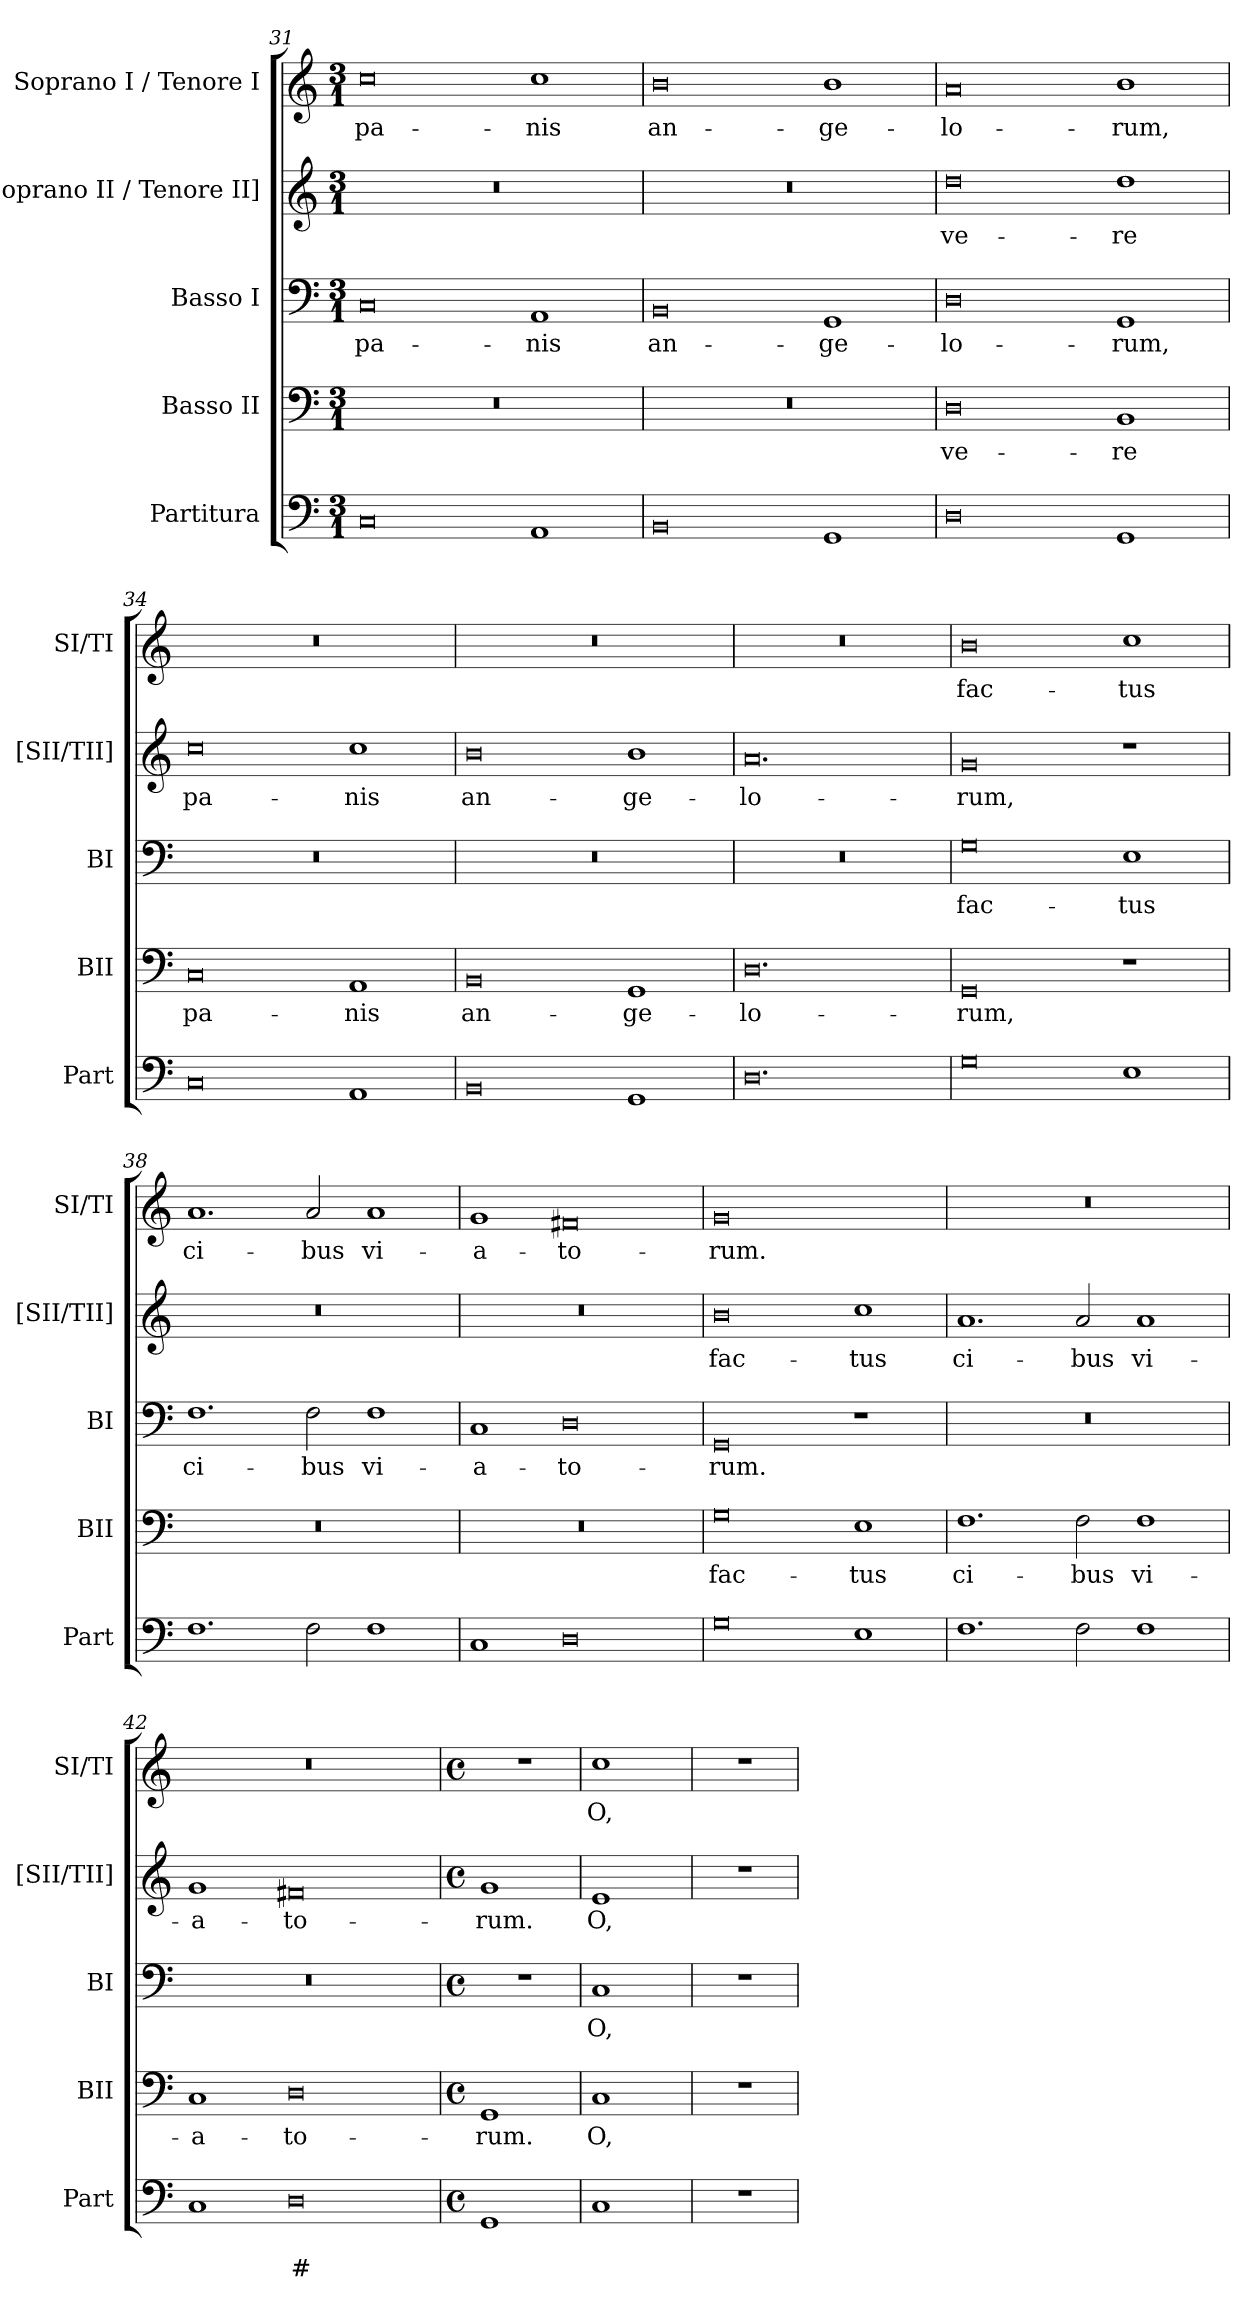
**kern	**text	**text	**kern	**text	**kern	**text	**kern	**text	**kern	**text
*part5	*part5	*part5	*part4	*part4	*part3	*part3	*part2	*part2	*part1	*part1
*staff5	*staff5	*staff5	*staff4	*staff4	*staff3	*staff3	*staff2	*staff2	*staff1	*staff1
*I"Partitura	*	*	*I"Basso II	*	*I"Basso I	*	*I"[Soprano II / Tenore II]	*	*I"Soprano I / Tenore I	*
*I'Part	*	*	*I'BII	*	*I'BI	*	*I'[SII/TII]	*	*I'SI/TI	*
*clefF4	*	*	*clefF4	*	*clefF4	*	*clefG2	*	*clefG2	*
*k[]	*	*	*k[]	*	*k[]	*	*k[]	*	*k[]	*
*M3/1	*	*	*M3/1	*	*M3/1	*	*M3/1	*	*M3/1	*
=31	=31	=31	=31	=31	=31	=31	=31	=31	=31	=31
0C	.	.	0.r	.	0C	pa-	0.r	.	0cc	pa-
1AA	.	.	.	.	1AA	-nis	.	.	1cc	-nis
=32	=32	=32	=32	=32	=32	=32	=32	=32	=32	=32
0BB	.	.	0.r	.	0BB	an-	0.r	.	0b	an-
1GG	.	.	.	.	1GG	-ge-	.	.	1b	-ge-
=33	=33	=33	=33	=33	=33	=33	=33	=33	=33	=33
0D	.	.	0D	ve-	0D	-lo-	0dd	ve-	0a	-lo-
1GG	.	.	1BB	-re	1GG	-rum,	1dd	-re	1b	-rum,
=34	=34	=34	=34	=34	=34	=34	=34	=34	=34	=34
0C	.	.	0C	pa-	0.r	.	0cc	pa-	0.r	.
1AA	.	.	1AA	-nis	.	.	1cc	-nis	.	.
=35	=35	=35	=35	=35	=35	=35	=35	=35	=35	=35
0BB	.	.	0BB	an-	0.r	.	0b	an-	0.r	.
1GG	.	.	1GG	-ge-	.	.	1b	-ge-	.	.
=36	=36	=36	=36	=36	=36	=36	=36	=36	=36	=36
0.D	.	.	0.D	-lo-	0.r	.	0.a	-lo-	0.r	.
=37	=37	=37	=37	=37	=37	=37	=37	=37	=37	=37
0G	.	.	0GG	-rum,	0G	fac-	0g	-rum,	0b	fac-
1E>	.	.	1r	.	1E	-tus	1r	.	1cc	-tus
=38	=38	=38	=38	=38	=38	=38	=38	=38	=38	=38
1.F	.	.	0.r	.	1.F	ci-	0.r	.	1.a	ci-
2F\	.	.	.	.	2F\	-bus	.	.	2a/	-bus
1F	.	.	.	.	1F	vi-	.	.	1a	vi-
=39	=39	=39	=39	=39	=39	=39	=39	=39	=39	=39
1C	.	.	0.r	.	1C	-a-	0.r	.	1g	-a-
0D	.	.	.	.	0D	-to-	.	.	0f#X	-to-
=40	=40	=40	=40	=40	=40	=40	=40	=40	=40	=40
0G	.	.	0G	fac-	0GG	-rum.	0b	fac-	0g	-rum.
1E>	.	.	1E	-tus	1r	.	1cc	-tus	1ryy	.
=41	=41	=41	=41	=41	=41	=41	=41	=41	=41	=41
1.F	.	.	1.F	ci-	0.r	.	1.a	ci-	0.r	.
2F\	.	.	2F\	-bus	.	.	2a/	-bus	.	.
1F	.	.	1F	vi-	.	.	1a	vi-	.	.
=42	=42	=42	=42	=42	=42	=42	=42	=42	=42	=42
1C	.	.	1C	-a-	0.r	.	1g	-a-	0.r	.
0D	.	#	0D	-to-	.	.	0f#X	-to-	.	.
=43	=43	=43	=43	=43	=43	=43	=43	=43	=43	=43
*M4/4	*	*	*M4/4	*	*M4/4	*	*M4/4	*	*M4/4	*
*met(c)	*	*	*met(c)	*	*met(c)	*	*met(c)	*	*met(c)	*
*	*	*	*	*	*	*	*	*	*MM120	*
1GG	.	.	1GG	-rum.	1r	.	1g	-rum.	1r	.
=44	=44	=44	=44	=44	=44	=44	=44	=44	=44	=44
1C	.	.	1C	O,	1C	O,	1e	O,	1cc	O,
=45	=45	=45	=45	=45	=45	=45	=45	=45	=45	=45
1r	.	.	1r	.	1r	.	1r	.	1r	.
=	=	=	=	=	=	=	=	=	=	=
*-	*-	*-	*-	*-	*-	*-	*-	*-	*-	*-
